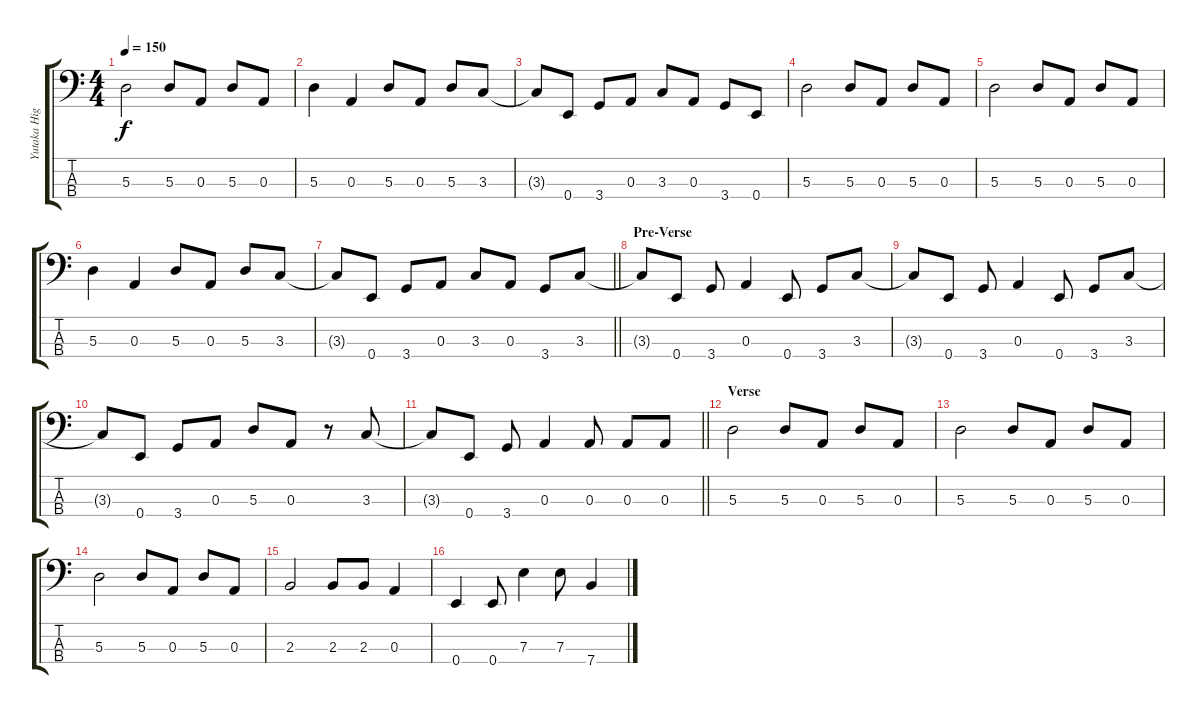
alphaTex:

\track ("Yutaka Higuchi" "Yutaka Hig") {instrument electricbasspick}
\staff {score tabs}
\tuning (G2 D2 A1 E1) {hide}
\ts (4 4)
\tempo 150
\clef f4
\ks c
5.3.2{dy f} 5.3.8 0.3.8 5.3.8 0.3.8 |
5.3.4 0.3.4 5.3.8 0.3.8 5.3.8 3.3.8 |
3.3{t}.8 0.4.8 3.4.8 0.3.8 3.3.8 0.3.8 3.4.8 0.4.8 |
5.3.2 5.3.8 0.3.8 5.3.8 0.3.8 |
5.3.2 5.3.8 0.3.8 5.3.8 0.3.8 |
5.3.4 0.3.4 5.3.8 0.3.8 5.3.8 3.3.8 |
\barLineRight lightlight
3.3{t}.8 0.4.8 3.4.8 0.3.8 3.3.8 0.3.8 3.4.8 3.3.8 |
\section ("" "Pre-Verse")
3.3{t}.8 0.4.8 3.4.8 0.3.4 0.4.8 3.4.8 3.3.8 |
3.3{t}.8 0.4.8 3.4.8 0.3.4 0.4.8 3.4.8 3.3.8 |
3.3{t}.8 0.4.8 3.4.8 0.3.8 5.3.8 0.3.8 r.8 3.3.8 |
\barLineRight lightlight
3.3{t}.8 0.4.8 3.4.8 0.3.4 0.3.8 0.3.8 0.3.8 |
\section ("" "Verse")
5.3.2 5.3.8 0.3.8 5.3.8 0.3.8 |
5.3.2 5.3.8 0.3.8 5.3.8 0.3.8 |
5.3.2 5.3.8 0.3.8 5.3.8 0.3.8 |
2.3.2 2.3.8 2.3.8 0.3.4 |
0.4.4 0.4.8 7.3.4 7.3.8 7.4.4
